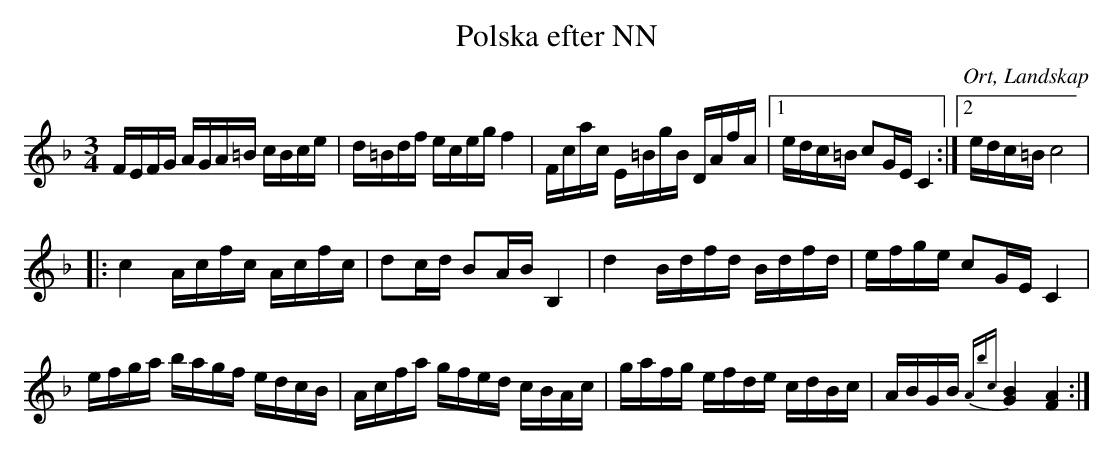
X:1
T:Polska efter NN
O:Ort, Landskap
M:3/4
L:1/16
K:F
FEFG AGA=B cBce|d=Bdf eceg f4|Fcac E=BgB DAfA|1 edc=B c2GE C4:|2 edc=B c8 |
|:c4 Acfc Acfc|d2cd B2AB B,4|d4 Bdfd Bdfd|efge c2GE C4|
efga bagf edcB|Acfa gfed cBAc|gafg efde cdBc|ABGB {Abc}[G4B4] [F4A4]:|
